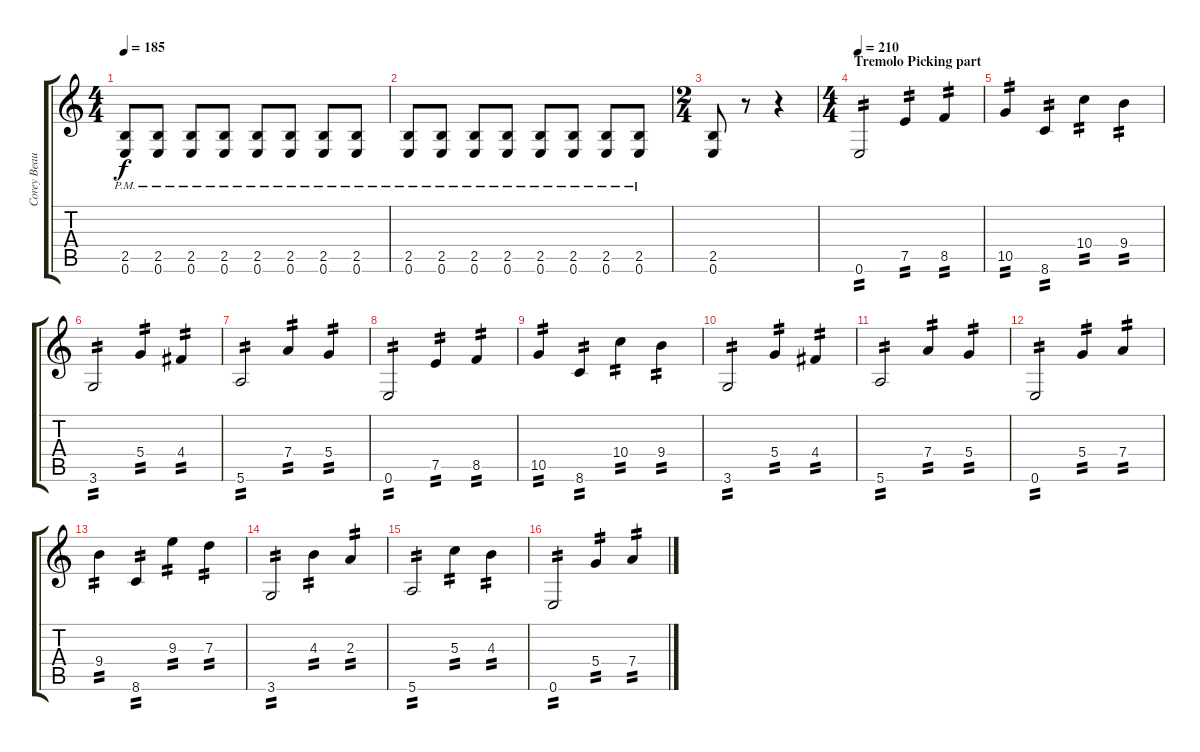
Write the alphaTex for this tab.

\track ("Corey Beaulieu" "Corey Beau") {instrument distortionguitar}
\staff {score tabs}
\tuning (E4 B3 G3 D3 A2 E2) {hide}
\ts (4 4)
\tempo 185
\clef g2
\ks c
(2.5{pm} 0.6{pm}).8{dy f volume 15} (2.5{pm} 0.6{pm}).8 (2.5{pm} 0.6{pm}).8 (2.5{pm} 0.6{pm}).8 (2.5{pm} 0.6{pm}).8 (2.5{pm} 0.6{pm}).8 (2.5{pm} 0.6{pm}).8 (2.5{pm} 0.6{pm}).8 |
(2.5{pm} 0.6{pm}).8 (2.5{pm} 0.6{pm}).8 (2.5{pm} 0.6{pm}).8 (2.5{pm} 0.6{pm}).8 (2.5{pm} 0.6{pm}).8 (2.5{pm} 0.6{pm}).8 (2.5{pm} 0.6{pm}).8 (2.5{pm} 0.6{pm}).8 |
\ts (2 4)
(2.5 0.6).8 r.8 r.4 |
\ts (4 4)
\section ("" "Tremolo Picking part")
\tempo 210
0.6.2{tp 2} 7.5.4{tp 2} 8.5.4{tp 2} |
10.5.4{tp 2} 8.6.4{tp 2} 10.4.4{tp 2} 9.4.4{tp 2} |
3.6.2{tp 2} 5.4.4{tp 2} 4.4.4{tp 2} |
5.6.2{tp 2} 7.4.4{tp 2} 5.4.4{tp 2} |
0.6.2{tp 2} 7.5.4{tp 2} 8.5.4{tp 2} |
10.5.4{tp 2} 8.6.4{tp 2} 10.4.4{tp 2} 9.4.4{tp 2} |
3.6.2{tp 2} 5.4.4{tp 2} 4.4.4{tp 2} |
5.6.2{tp 2} 7.4.4{tp 2} 5.4.4{tp 2} |
0.6.2{tp 2} 5.4.4{tp 2} 7.4.4{tp 2} |
9.4.4{tp 2} 8.6.4{tp 2} 9.3.4{tp 2} 7.3.4{tp 2} |
3.6.2{tp 2} 4.3.4{tp 2} 2.3.4{tp 2} |
5.6.2{tp 2} 5.3.4{tp 2} 4.3.4{tp 2} |
0.6.2{tp 2} 5.4.4{tp 2} 7.4.4{tp 2}
